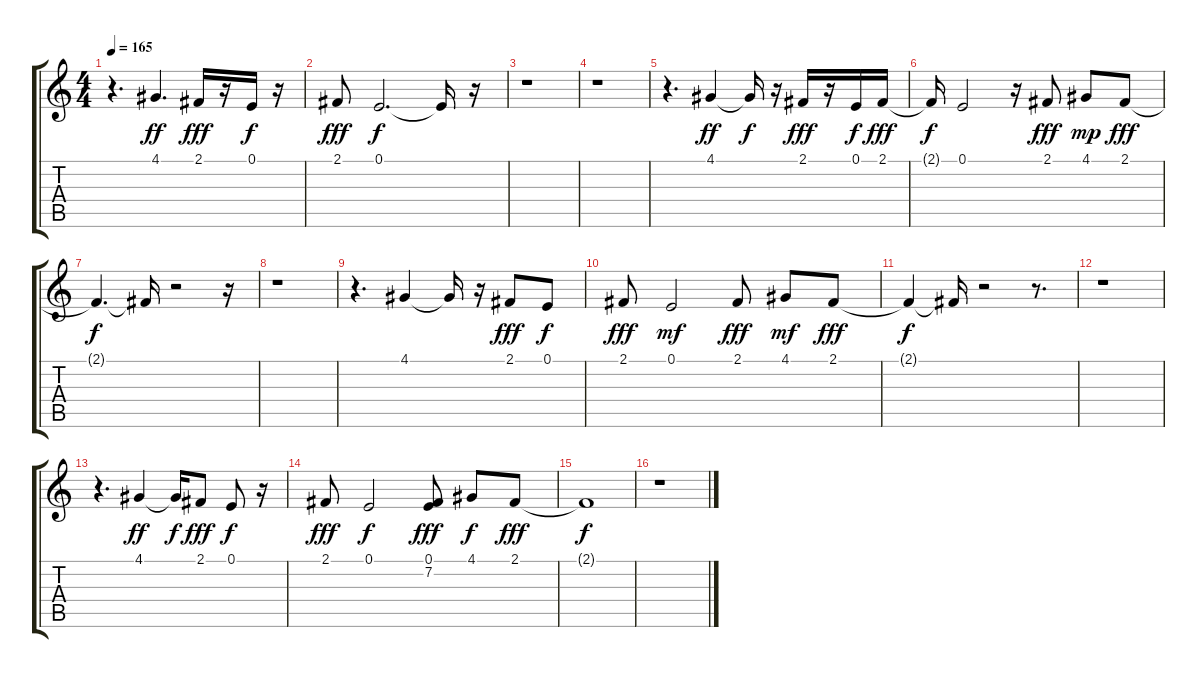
\track "" {instrument lead3calliope}
\staff {score tabs}
\tuning (E4 B3 G3 D3 A2 E2) {hide}
\ts (4 4)
\tempo 165
\clef g2
\ks c
r.4{d dy f} 4.1.4{d dy ff} 2.1.16{dy fff} r.16 0.1.16{dy f} r.16 |
2.1.8{dy fff} 0.1.2{d dy f} 0.1{t}.16 r.16 |
r.1 |
r.1 |
r.4{d} 4.1.4{dy ff} 4.1{t}.16{dy f} r.16 2.1.16{dy fff} r.16 0.1.16{dy f} 2.1.16{dy fff} |
2.1{t}.16{dy f} 0.1.2 r.16 2.1.8{dy fff} 4.1.8{dy mp} 2.1.8{dy fff} |
2.1{t}.4{d dy f} 2.1{t}.16 r.2 r.16 |
r.1 |
r.4{d} 4.1.4 4.1{t}.16 r.16 2.1.8{dy fff} 0.1.8{dy f} |
2.1.8{dy fff} 0.1.2{dy mf} 2.1.8{dy fff} 4.1.8{dy mf} 2.1.8{dy fff} |
2.1{t}.4{dy f} 2.1{t}.16 r.2 r.8{d} |
r.1 |
r.4{d} 4.1.4{dy ff} 4.1{t}.16{dy f} 2.1.8{dy fff} 0.1.8{dy f} r.16 |
2.1.8{dy fff} 0.1.2{dy f} (0.1 7.2).8{dy fff} 4.1.8{dy f} 2.1.8{dy fff} |
2.1{t}.1{dy f} |
r.1
